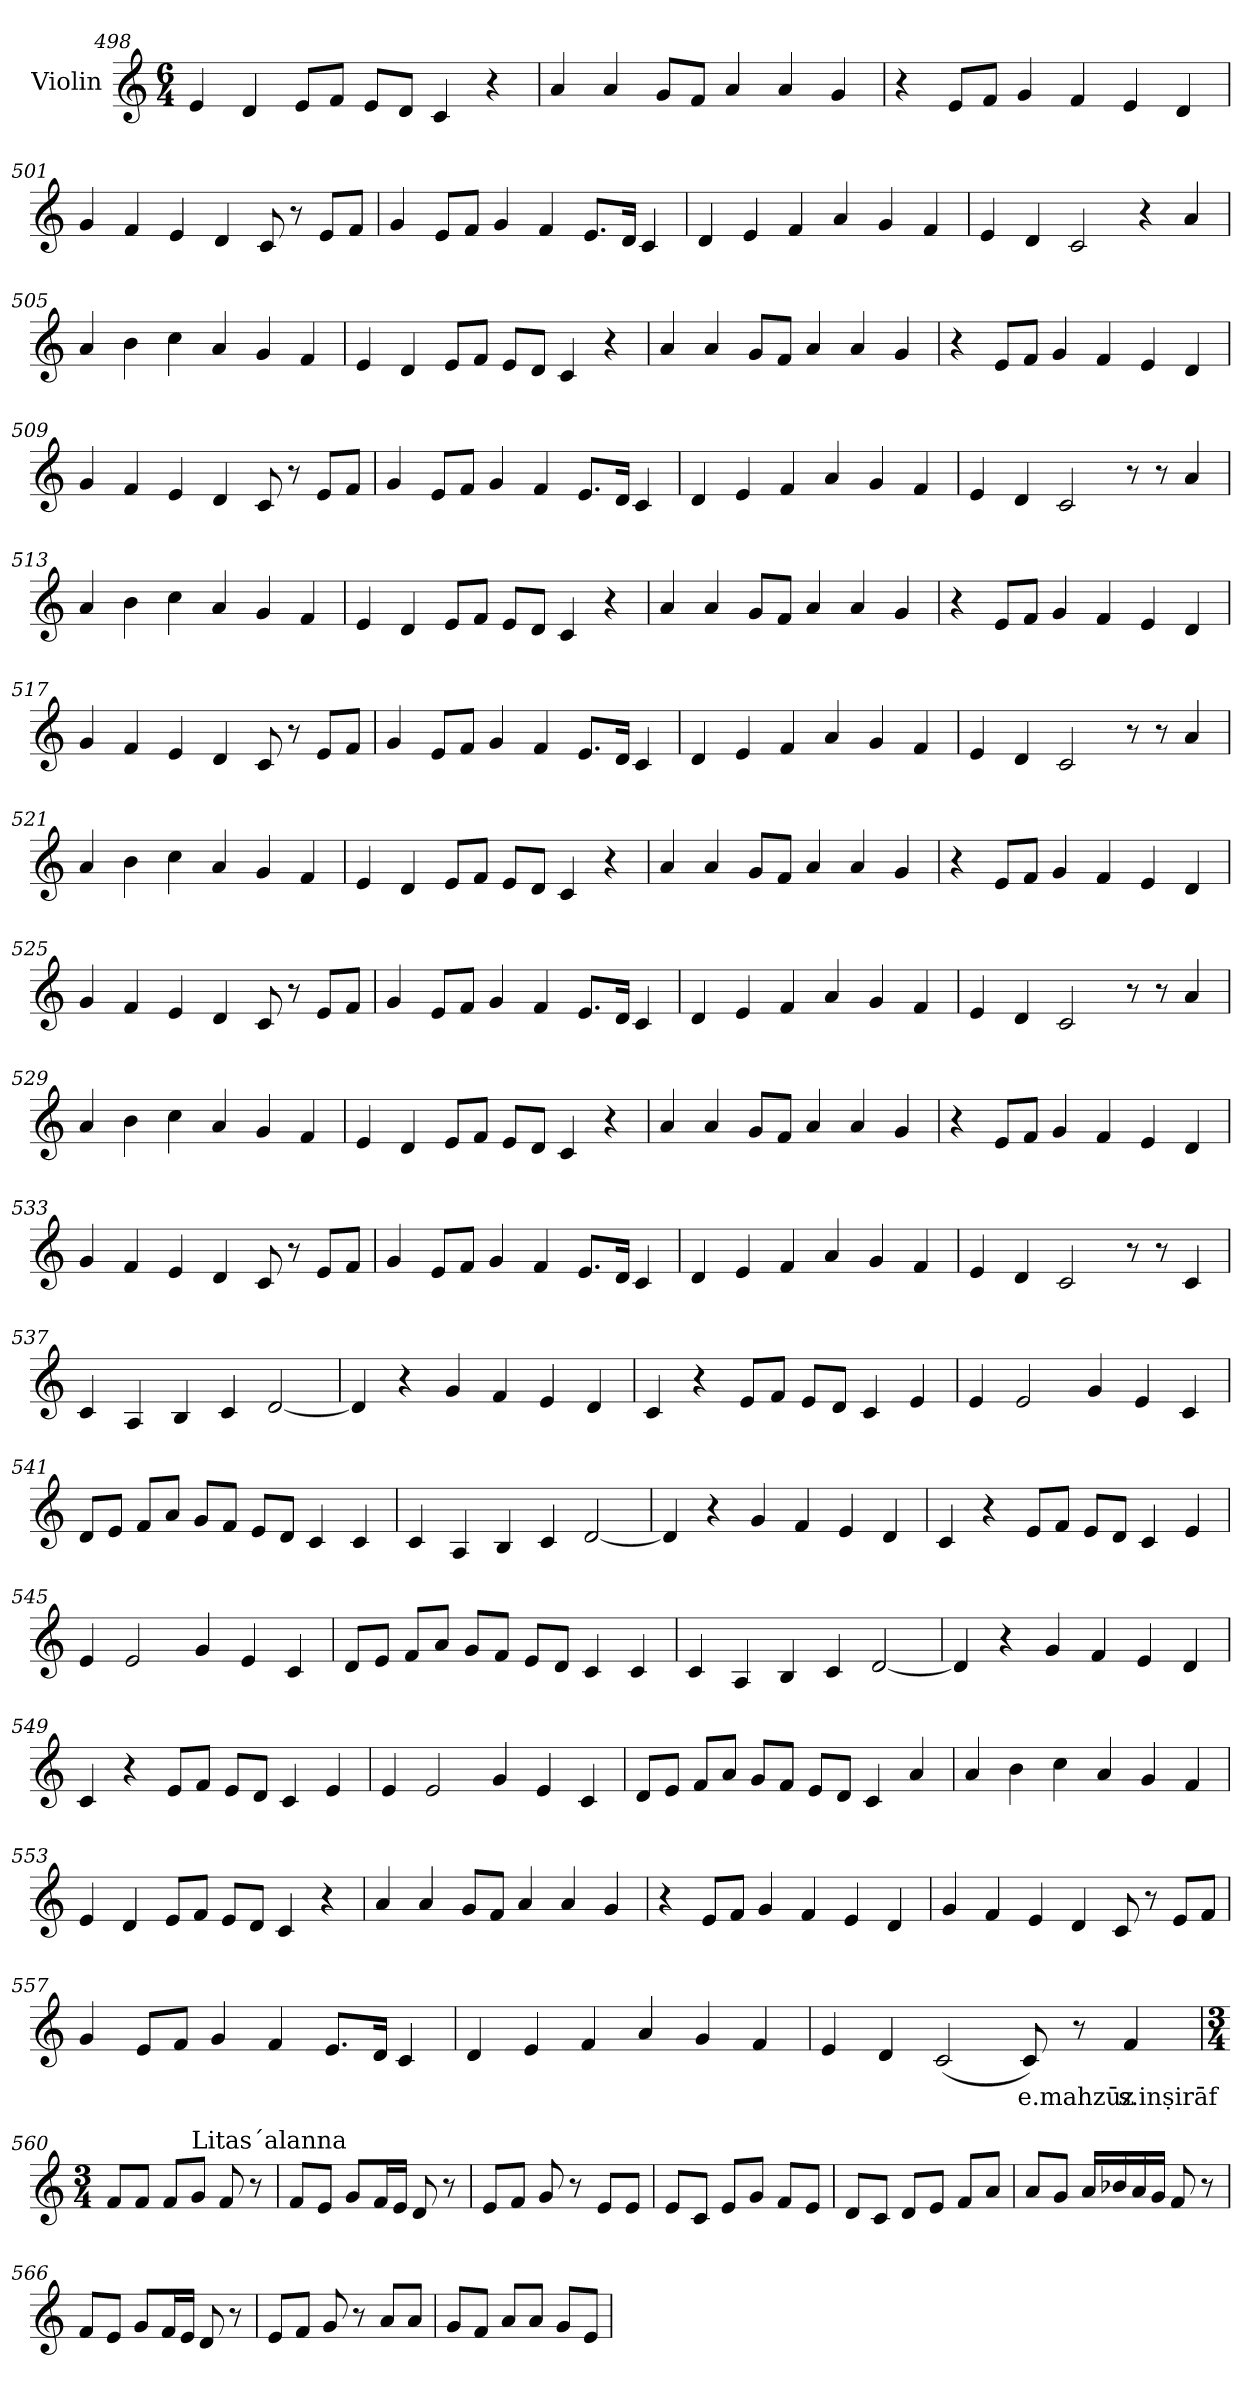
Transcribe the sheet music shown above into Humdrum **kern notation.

**kern	**text
*part1	*part1
*staff1	*staff1
*I"Violin	*
*clefG2	*
*k[]	*
*M6/4	*
=498	=498
4e/	.
4d/	.
8e/L	.
8f/J	.
8e/L	.
8d/J	.
4c/	.
4r	.
=499	=499
4a/	.
4a/	.
8g/L	.
8f/J	.
4a/	.
4a/	.
4g/	.
=500	=500
4r	.
8e/L	.
8f/J	.
4g/	.
4f/	.
4e/	.
4d/	.
!!LO:LB:g=z
=501	=501
4g/	.
4f/	.
4e/	.
4d/	.
8c/	.
8r	.
8e/L	.
8f/J	.
=502	=502
4g/	.
8e/L	.
8f/J	.
4g/	.
4f/	.
8.e/L	.
16d/Jk	.
4c/	.
=503	=503
4d/	.
4e/	.
4f/	.
4a/	.
4g/	.
4f/	.
=504	=504
4e/	.
4d/	.
2c/	.
4r	.
4a/	.
!!LO:LB:g=z
=505	=505
4a/	.
4b\	.
4cc\	.
4a/	.
4g/	.
4f/	.
=506	=506
4e/	.
4d/	.
8e/L	.
8f/J	.
8e/L	.
8d/J	.
4c/	.
4r	.
=507	=507
4a/	.
4a/	.
8g/L	.
8f/J	.
4a/	.
4a/	.
4g/	.
=508	=508
4r	.
8e/L	.
8f/J	.
4g/	.
4f/	.
4e/	.
4d/	.
!!LO:PB:g=z
=509	=509
4g/	.
4f/	.
4e/	.
4d/	.
8c/	.
8r	.
8e/L	.
8f/J	.
=510	=510
4g/	.
8e/L	.
8f/J	.
4g/	.
4f/	.
8.e/L	.
16d/Jk	.
4c/	.
=511	=511
4d/	.
4e/	.
4f/	.
4a/	.
4g/	.
4f/	.
=512	=512
4e/	.
4d/	.
2c/	.
8r	.
8r	.
4a/	.
!!LO:PB:g=z
=513	=513
4a/	.
4b\	.
4cc\	.
4a/	.
4g/	.
4f/	.
=514	=514
4e/	.
4d/	.
8e/L	.
8f/J	.
8e/L	.
8d/J	.
4c/	.
4r	.
=515	=515
4a/	.
4a/	.
8g/L	.
8f/J	.
4a/	.
4a/	.
4g/	.
=516	=516
4r	.
8e/L	.
8f/J	.
4g/	.
4f/	.
4e/	.
4d/	.
!!LO:LB:g=z
=517	=517
4g/	.
4f/	.
4e/	.
4d/	.
8c/	.
8r	.
8e/L	.
8f/J	.
=518	=518
4g/	.
8e/L	.
8f/J	.
4g/	.
4f/	.
8.e/L	.
16d/Jk	.
4c/	.
=519	=519
4d/	.
4e/	.
4f/	.
4a/	.
4g/	.
4f/	.
=520	=520
4e/	.
4d/	.
2c/	.
8r	.
8r	.
4a/	.
!!LO:LB:g=z
=521	=521
4a/	.
4b\	.
4cc\	.
4a/	.
4g/	.
4f/	.
=522	=522
4e/	.
4d/	.
8e/L	.
8f/J	.
8e/L	.
8d/J	.
4c/	.
4r	.
=523	=523
4a/	.
4a/	.
8g/L	.
8f/J	.
4a/	.
4a/	.
4g/	.
=524	=524
4r	.
8e/L	.
8f/J	.
4g/	.
4f/	.
4e/	.
4d/	.
!!LO:LB:g=z
=525	=525
4g/	.
4f/	.
4e/	.
4d/	.
8c/	.
8r	.
8e/L	.
8f/J	.
=526	=526
4g/	.
8e/L	.
8f/J	.
4g/	.
4f/	.
8.e/L	.
16d/Jk	.
4c/	.
=527	=527
4d/	.
4e/	.
4f/	.
4a/	.
4g/	.
4f/	.
=528	=528
4e/	.
4d/	.
2c/	.
8r	.
8r	.
4a/	.
!!LO:LB:g=z
=529	=529
4a/	.
4b\	.
4cc\	.
4a/	.
4g/	.
4f/	.
=530	=530
4e/	.
4d/	.
8e/L	.
8f/J	.
8e/L	.
8d/J	.
4c/	.
4r	.
=531	=531
4a/	.
4a/	.
8g/L	.
8f/J	.
4a/	.
4a/	.
4g/	.
=532	=532
4r	.
8e/L	.
8f/J	.
4g/	.
4f/	.
4e/	.
4d/	.
!!LO:LB:g=z
=533	=533
4g/	.
4f/	.
4e/	.
4d/	.
8c/	.
8r	.
8e/L	.
8f/J	.
=534	=534
4g/	.
8e/L	.
8f/J	.
4g/	.
4f/	.
8.e/L	.
16d/Jk	.
4c/	.
=535	=535
4d/	.
4e/	.
4f/	.
4a/	.
4g/	.
4f/	.
=536	=536
4e/	.
4d/	.
2c/	.
8r	.
8r	.
4c/	.
!!LO:LB:g=z
=537	=537
4c/	.
4A/	.
4B/	.
4c/	.
[2d/	.
=538	=538
4d/]	.
4r	.
4g/	.
4f/	.
4e/	.
4d/	.
=539	=539
4c/	.
4r	.
8e/L	.
8f/J	.
8e/L	.
8d/J	.
4c/	.
4e/	.
=540	=540
4e/	.
2e/	.
4g/	.
4e/	.
4c/	.
!!LO:LB:g=z
=541	=541
8d/L	.
8e/J	.
8f/L	.
8a/J	.
8g/L	.
8f/J	.
8e/L	.
8d/J	.
4c/	.
4c/	.
=542	=542
4c/	.
4A/	.
4B/	.
4c/	.
[2d/	.
=543	=543
4d/]	.
4r	.
4g/	.
4f/	.
4e/	.
4d/	.
=544	=544
4c/	.
4r	.
8e/L	.
8f/J	.
8e/L	.
8d/J	.
4c/	.
4e/	.
!!LO:PB:g=z
=545	=545
4e/	.
2e/	.
4g/	.
4e/	.
4c/	.
=546	=546
8d/L	.
8e/J	.
8f/L	.
8a/J	.
8g/L	.
8f/J	.
8e/L	.
8d/J	.
4c/	.
4c/	.
=547	=547
4c/	.
4A/	.
4B/	.
4c/	.
[2d/	.
=548	=548
4d/]	.
4r	.
4g/	.
4f/	.
4e/	.
4d/	.
!!LO:LB:g=z
=549	=549
4c/	.
4r	.
8e/L	.
8f/J	.
8e/L	.
8d/J	.
4c/	.
4e/	.
=550	=550
4e/	.
2e/	.
4g/	.
4e/	.
4c/	.
=551	=551
8d/L	.
8e/J	.
8f/L	.
8a/J	.
8g/L	.
8f/J	.
8e/L	.
8d/J	.
4c/	.
4a/	.
=552	=552
4a/	.
4b\	.
4cc\	.
4a/	.
4g/	.
4f/	.
!!LO:LB:g=z
=553	=553
4e/	.
4d/	.
8e/L	.
8f/J	.
8e/L	.
8d/J	.
4c/	.
4r	.
=554	=554
4a/	.
4a/	.
8g/L	.
8f/J	.
4a/	.
4a/	.
4g/	.
=555	=555
4r	.
8e/L	.
8f/J	.
4g/	.
4f/	.
4e/	.
4d/	.
!!LO:LB:g=z
=556	=556
4g/	.
4f/	.
4e/	.
4d/	.
8c/	.
8r	.
8e/L	.
8f/J	.
=557	=557
4g/	.
8e/L	.
8f/J	.
4g/	.
4f/	.
8.e/L	.
16d/Jk	.
4c/	.
=558	=558
4d/	.
4e/	.
4f/	.
4a/	.
4g/	.
4f/	.
=559	=559
4e/	.
4d/	.
(<2c/	.
!	!LO:LY:b
8c/)	e.mahzūz
8r	.
!	!LO:LY:b
4f/	s.inṣirāf
!!LO:LB:g=z
=560	=560
*M3/4	*
*MM60	*
8f/L	.
8f/J	.
8f/L	.
!LO:TX:a:t=Litas´alanna	!
8g/J	.
8f/	.
8r	.
=561	=561
8f/L	.
8e/J	.
8g/L	.
16f/L	.
16e/JJ	.
8d/	.
8r	.
=562	=562
8e/L	.
8f/J	.
8g/	.
8r	.
8e/L	.
8e/J	.
=563	=563
8e/L	.
8c/J	.
8e/L	.
8g/J	.
8f/L	.
8e/J	.
=564	=564
8d/L	.
8c/J	.
8d/L	.
8e/J	.
8f/L	.
8a/J	.
!!LO:LB:g=z
=565	=565
8a/L	.
8g/J	.
16a/LL	.
16b-X/	.
16a/	.
16g/JJ	.
8f/	.
8r	.
=566	=566
8f/L	.
8e/J	.
8g/L	.
16f/L	.
16e/JJ	.
8d/	.
8r	.
=567	=567
8e/L	.
8f/J	.
8g/	.
8r	.
8a/L	.
8a/J	.
=568	=568
8g/L	.
8f/J	.
8a/L	.
8a/J	.
8g/L	.
8e/J	.
=	=
*-	*-
